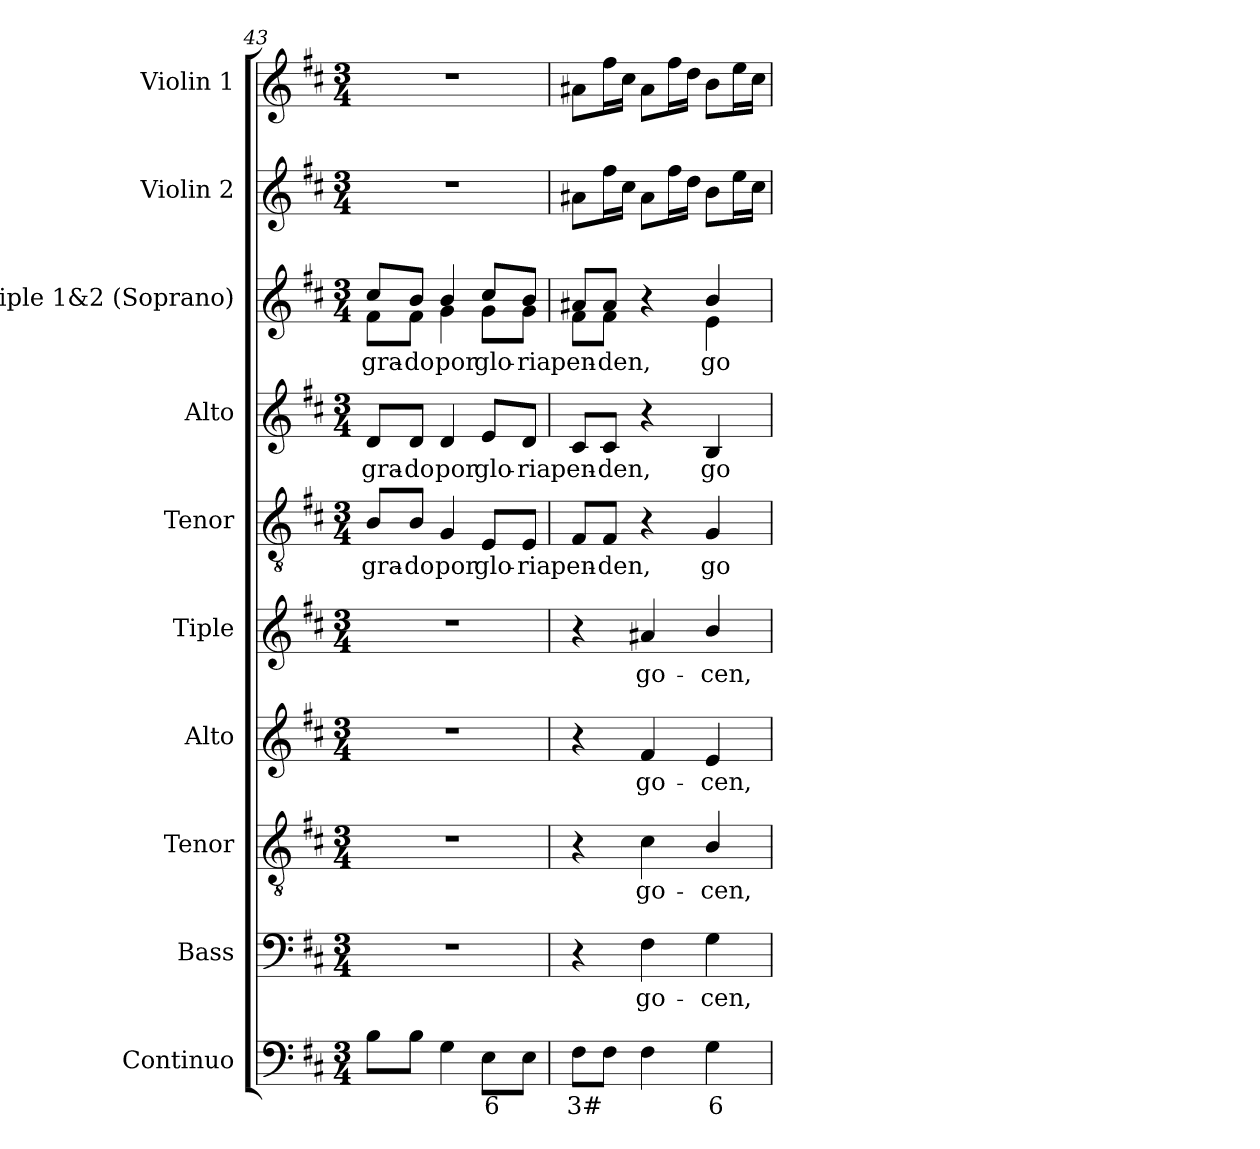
**kern	**text	**kern	**text	**kern	**text	**kern	**text	**kern	**text	**kern	**text	**kern	**text	**kern	**text	**kern	**kern
*part10	*part10	*part9	*part9	*part8	*part8	*part7	*part7	*part6	*part6	*part5	*part5	*part4	*part4	*part3	*part3	*part2	*part1
*staff10	*staff10	*staff9	*staff9	*staff8	*staff8	*staff7	*staff7	*staff6	*staff6	*staff5	*staff5	*staff4	*staff4	*staff3	*staff3	*staff2	*staff1
*I"Continuo	*	*I"Bass	*	*I"Tenor	*	*I"Alto	*	*I"Tiple	*	*I"Tenor	*	*I"Alto	*	*I"Tiple 1&2 (Soprano)	*	*I"Violin 2	*I"Violin 1
*I'Cont.	*	*I'B.	*	*I'T.	*	*I'A.	*	*	*	*I'T.	*	*I'A.	*	*I'S.	*	*I'Vln. 2	*I'Vln. 1
*clefF4	*	*clefF4	*	*clefGv2	*	*clefG2	*	*clefG2	*	*clefGv2	*	*clefG2	*	*clefG2	*	*clefG2	*clefG2
*	*	*	*	*ITrd7c12	*	*	*	*	*	*ITrd7c12	*	*	*	*	*	*	*
*k[f#c#]	*	*k[f#c#]	*	*k[f#c#]	*	*k[f#c#]	*	*k[f#c#]	*	*k[f#c#]	*	*k[f#c#]	*	*k[f#c#]	*	*k[f#c#]	*k[f#c#]
*D:	*	*D:	*	*D:	*	*D:	*	*D:	*	*D:	*	*D:	*	*D:	*	*D:	*D:
*M3/4	*	*M3/4	*	*M3/4	*	*M3/4	*	*M3/4	*	*M3/4	*	*M3/4	*	*M3/4	*	*M3/4	*M3/4
=43	=43	=43	=43	=43	=43	=43	=43	=43	=43	=43	=43	=43	=43	=43	=43	=43	=43
!	!	!LO:N:vis=1	!	!LO:N:vis=1	!	!LO:N:vis=1	!	!LO:N:vis=1	!	!	!	!	!	!	!	!	!
!	!	!	!	!	!	!	!	!	!	!	!LO:LY:b:color=#000000	!	!	!	!	!	!
!	!	!	!	!	!	!	!	!	!	!	!	!	!LO:LY:b:color=#000000	!	!	!	!
!	!	!	!	!	!	!	!	!	!	!	!	!	!	!	!LO:LY:b:color=#000000	!LO:N:vis=1	!LO:N:vis=1
*	*	*	*	*	*	*	*	*	*	*	*	*	*	*^	*	*	*
8Bi\L	.	2.r	.	2.r	.	2.r	.	2.r	.	8BBi/L	-gra-	8di/L	-gra-	8cc#i/L	8f#i\L	-gra-	2.r	2.r
!	!	!	!	!	!	!	!	!	!	!	!LO:LY:b:color=#000000	!	!	!	!	!	!	!
!	!	!	!	!	!	!	!	!	!	!	!	!	!LO:LY:b:color=#000000	!	!	!	!	!
!	!	!	!	!	!	!	!	!	!	!	!	!	!	!	!	!LO:LY:b:color=#000000	!	!
8Bi\J	.	.	.	.	.	.	.	.	.	8BBi/J	-do	8di/J	-do	8bi/J	8f#i\J	-do	.	.
!	!	!	!	!	!	!	!	!	!	!	!LO:LY:b:color=#000000	!	!	!	!	!	!	!
!	!	!	!	!	!	!	!	!	!	!	!	!	!LO:LY:b:color=#000000	!	!	!	!	!
!	!	!	!	!	!	!	!	!	!	!	!	!	!	!	!	!LO:LY:b:color=#000000	!	!
4Gi\	.	.	.	.	.	.	.	.	.	4GGi/	por	4di/	por	4bi/	4gi\	por	.	.
!	!LO:LY:b:color=#000000	!	!	!	!	!	!	!	!	!	!	!	!	!	!	!	!	!
!	!	!	!	!	!	!	!	!	!	!	!LO:LY:b:color=#000000	!	!	!	!	!	!	!
!	!	!	!	!	!	!	!	!	!	!	!	!	!LO:LY:b:color=#000000	!	!	!	!	!
!	!	!	!	!	!	!	!	!	!	!	!	!	!	!	!	!LO:LY:b:color=#000000	!	!
8Ei\L	6	.	.	.	.	.	.	.	.	8EEi/L	glo-	8ei/L	glo-	8cc#i/L	8gi\L	glo-	.	.
!	!	!	!	!	!	!	!	!	!	!	!LO:LY:b:color=#000000	!	!	!	!	!	!	!
!	!	!	!	!	!	!	!	!	!	!	!	!	!LO:LY:b:color=#000000	!	!	!	!	!
!	!	!	!	!	!	!	!	!	!	!	!	!	!	!	!	!LO:LY:b:color=#000000	!	!
8Ei\J	.	.	.	.	.	.	.	.	.	8EEi/J	-ria	8di/J	-ria	8bi/J	8gi\J	-ria	.	.
=44	=44	=44	=44	=44	=44	=44	=44	=44	=44	=44	=44	=44	=44	=44	=44	=44	=44	=44
!	!LO:LY:b:color=#000000	!	!	!	!	!	!	!	!	!	!	!	!	!	!	!	!	!
!	!	!	!	!	!	!	!	!	!	!	!LO:LY:b:color=#000000	!	!	!	!	!	!	!
!	!	!	!	!	!	!	!	!	!	!	!	!	!LO:LY:b:color=#000000	!	!	!	!	!
!	!	!	!	!	!	!	!	!	!	!	!	!	!	!	!	!LO:LY:b:color=#000000	!	!
8F#i\L	3#	4r	.	4r	.	4r	.	4r	.	8FF#i/L	pen-	8c#i/L	pen-	8a#Xi/L	8f#i\L	pen-	8a#Xi\L	8a#Xi\L
!	!	!	!	!	!	!	!	!	!	!	!LO:LY:b:color=#000000	!	!	!	!	!	!	!
!	!	!	!	!	!	!	!	!	!	!	!	!	!LO:LY:b:color=#000000	!	!	!	!	!
!	!	!	!	!	!	!	!	!	!	!	!	!	!	!	!	!LO:LY:b:color=#000000	!	!
8F#i\J	.	.	.	.	.	.	.	.	.	8FF#i/J	-den,	8c#i/J	-den,	8a#i/J	8f#i\J	-den,	16ff#i\L	16ff#i\L
.	.	.	.	.	.	.	.	.	.	.	.	.	.	.	.	.	16cc#i\JJ	16cc#i\JJ
!	!	!	!LO:LY:b:color=#000000	!	!	!	!	!	!	!	!	!	!	!	!	!	!	!
!	!	!	!	!	!LO:LY:b:color=#000000	!	!	!	!	!	!	!	!	!	!	!	!	!
!	!	!	!	!	!	!	!LO:LY:b:color=#000000	!	!	!	!	!	!	!	!	!	!	!
!	!	!	!	!	!	!	!	!	!LO:LY:b:color=#000000	!	!	!	!	!	!	!	!	!
4F#i\	.	4F#i\	go-	4C#i\	go-	4f#i/	go-	4a#Xi/	go-	4r	.	4r	.	4r	4ryy	.	8a#i\L	8a#i\L
.	.	.	.	.	.	.	.	.	.	.	.	.	.	.	.	.	16ff#i\L	16ff#i\L
.	.	.	.	.	.	.	.	.	.	.	.	.	.	.	.	.	16ddi\JJ	16ddi\JJ
!	!LO:LY:b:color=#000000	!	!	!	!	!	!	!	!	!	!	!	!	!	!	!	!	!
!	!	!	!LO:LY:b:color=#000000	!	!	!	!	!	!	!	!	!	!	!	!	!	!	!
!	!	!	!	!	!LO:LY:b:color=#000000	!	!	!	!	!	!	!	!	!	!	!	!	!
!	!	!	!	!	!	!	!LO:LY:b:color=#000000	!	!	!	!	!	!	!	!	!	!	!
!	!	!	!	!	!	!	!	!	!LO:LY:b:color=#000000	!	!	!	!	!	!	!	!	!
!	!	!	!	!	!	!	!	!	!	!	!LO:LY:b:color=#000000	!	!	!	!	!	!	!
!	!	!	!	!	!	!	!	!	!	!	!	!	!LO:LY:b:color=#000000	!	!	!	!	!
!	!	!	!	!	!	!	!	!	!	!	!	!	!	!	!	!LO:LY:b:color=#000000	!	!
4Gi\	6	4Gi\	-cen,	4BBi/	-cen,	4ei/	-cen,	4bi/	-cen,	4GGi/	go-	4Bi/	go-	4bi/	4ei\	go-	8bi\L	8bi\L
.	.	.	.	.	.	.	.	.	.	.	.	.	.	.	.	.	16eei\L	16eei\L
.	.	.	.	.	.	.	.	.	.	.	.	.	.	.	.	.	16cc#i\JJ	16cc#i\JJ
*	*	*	*	*	*	*	*	*	*	*	*	*	*	*v	*v	*	*	*
=	=	=	=	=	=	=	=	=	=	=	=	=	=	=	=	=	=
*-	*-	*-	*-	*-	*-	*-	*-	*-	*-	*-	*-	*-	*-	*-	*-	*-	*-
